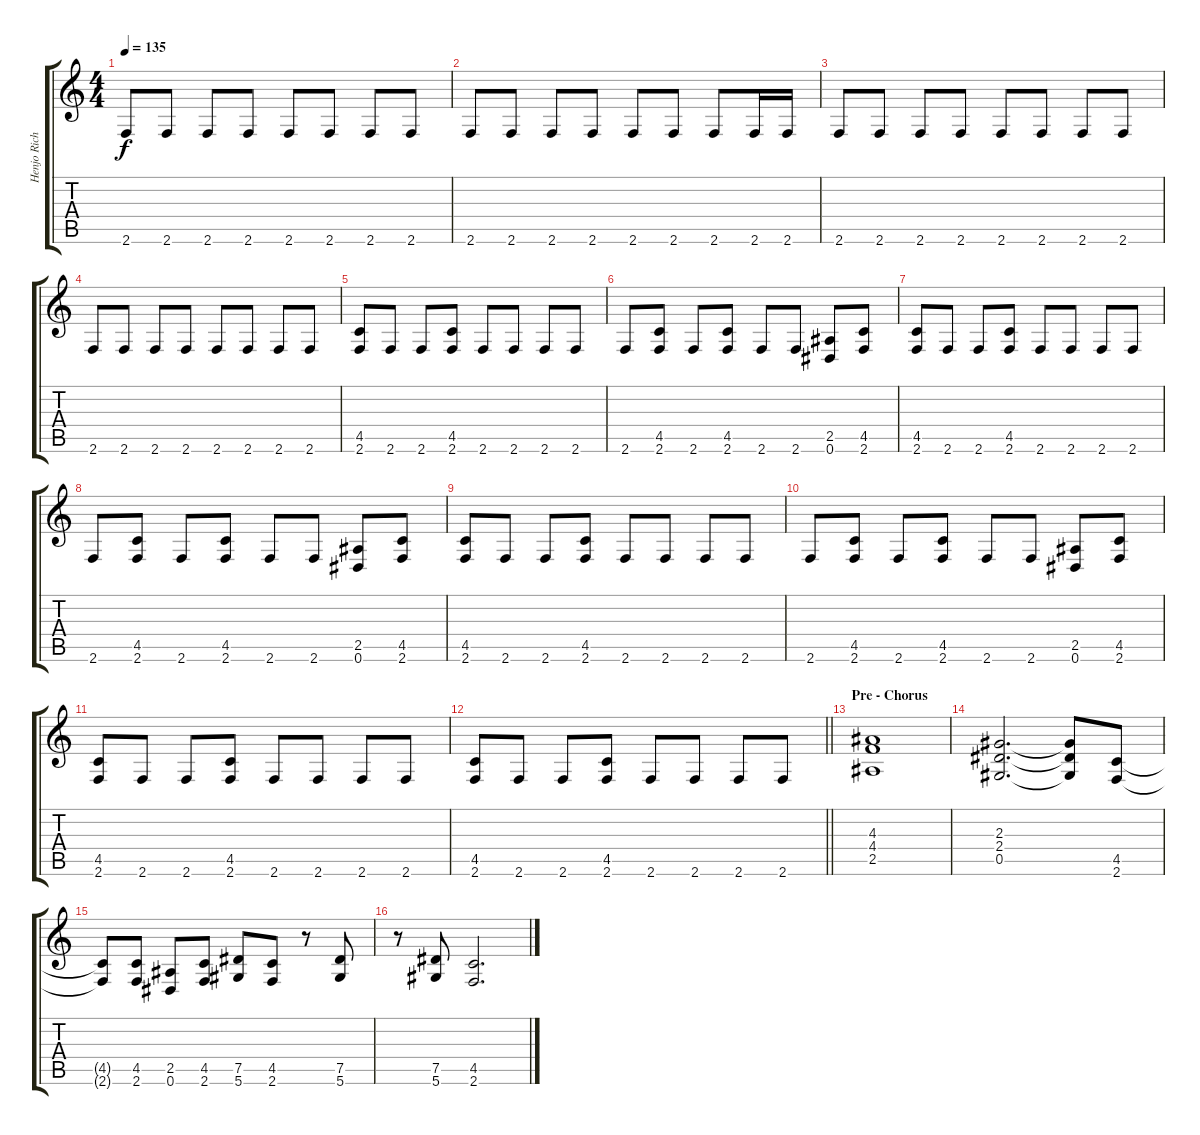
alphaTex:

\track ("Henjo Richter" "Henjo Rich") {instrument overdrivenguitar}
\staff {score tabs}
\tuning (Eb4 Bb3 Gb3 Db3 Ab2 Eb2) {hide}
\ts (4 4)
\tempo 135
\clef g2
\ks c
2.6.8{dy f} 2.6.8 2.6.8 2.6.8 2.6.8 2.6.8 2.6.8 2.6.8 |
2.6.8 2.6.8 2.6.8 2.6.8 2.6.8 2.6.8 2.6.8 2.6.16 2.6.16 |
2.6.8 2.6.8 2.6.8 2.6.8 2.6.8 2.6.8 2.6.8 2.6.8 |
2.6.8 2.6.8 2.6.8 2.6.8 2.6.8 2.6.8 2.6.8 2.6.8 |
(4.5 2.6).8 2.6.8 2.6.8 (4.5 2.6).8 2.6.8 2.6.8 2.6.8 2.6.8 |
2.6.8 (4.5 2.6).8 2.6.8 (4.5 2.6).8 2.6.8 2.6.8 (2.5 0.6).8 (4.5 2.6).8 |
(4.5 2.6).8 2.6.8 2.6.8 (4.5 2.6).8 2.6.8 2.6.8 2.6.8 2.6.8 |
2.6.8 (4.5 2.6).8 2.6.8 (4.5 2.6).8 2.6.8 2.6.8 (2.5 0.6).8 (4.5 2.6).8 |
(4.5 2.6).8 2.6.8 2.6.8 (4.5 2.6).8 2.6.8 2.6.8 2.6.8 2.6.8 |
2.6.8 (4.5 2.6).8 2.6.8 (4.5 2.6).8 2.6.8 2.6.8 (2.5 0.6).8 (4.5 2.6).8 |
(4.5 2.6).8 2.6.8 2.6.8 (4.5 2.6).8 2.6.8 2.6.8 2.6.8 2.6.8 |
\barLineRight lightlight
(4.5 2.6).8 2.6.8 2.6.8 (4.5 2.6).8 2.6.8 2.6.8 2.6.8 2.6.8 |
\section ("" "Pre - Chorus")
(4.3 4.4 2.5).1 |
(2.3 2.4 0.5).2{d} (2.3{t} 2.4{t} 0.5{t}).8 (4.5 2.6).8 |
(4.5{t} 2.6{t}).8 (4.5 2.6).8 (2.5 0.6).8 (4.5 2.6).8 (7.5 5.6).8 (4.5 2.6).8 r.8 (7.5 5.6).8 |
r.8 (7.5 5.6).8 (4.5 2.6).2{d}
